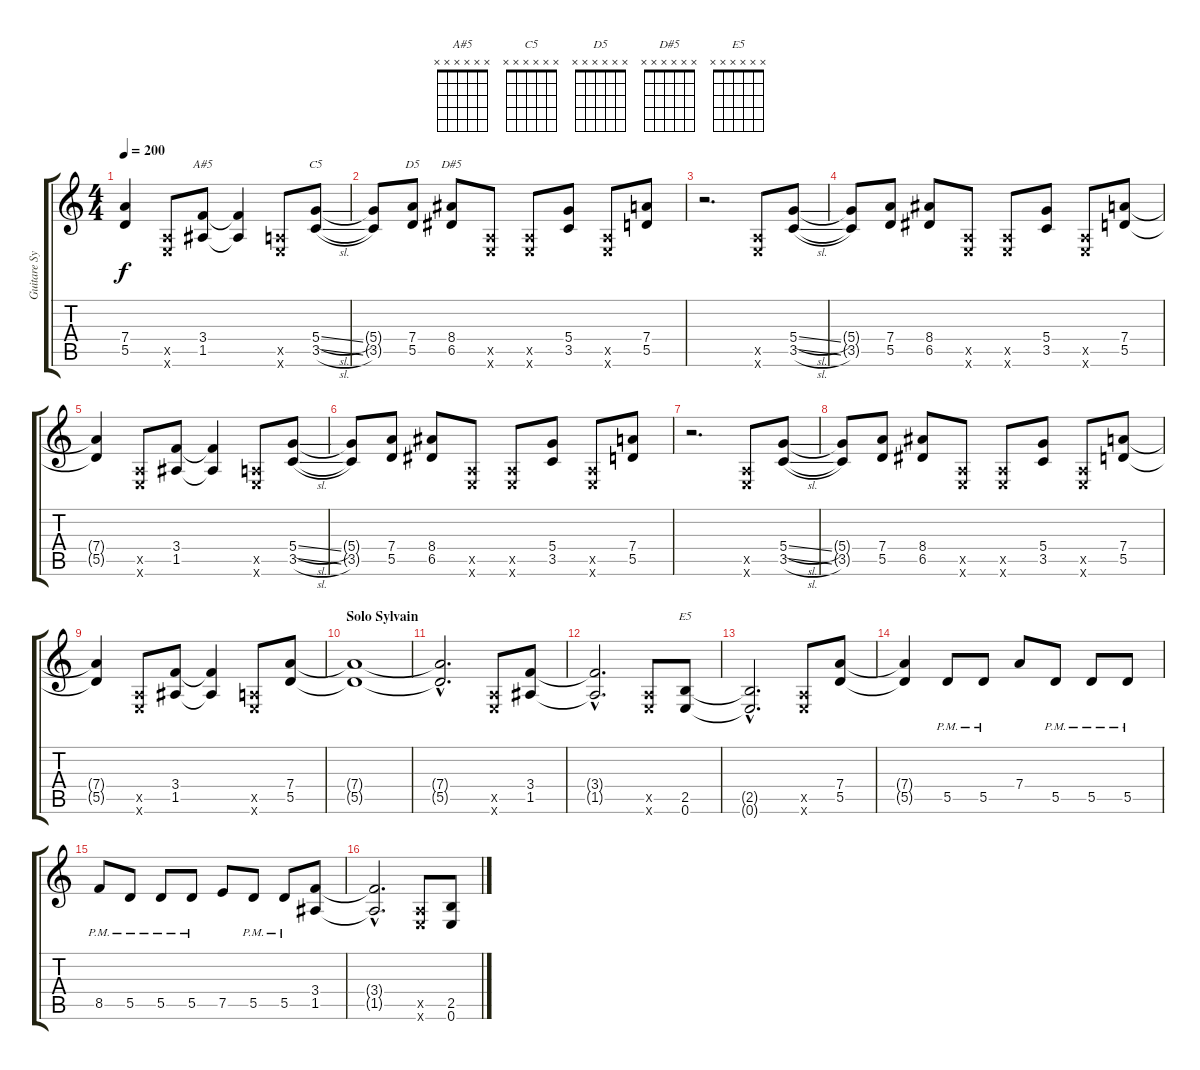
\track ("Guitare Sylvain" "Guitare Sy") {instrument overdrivenguitar}
\staff {score tabs}
\tuning (E4 B3 G3 D3 A2 E2) {hide}
\chord ("A#5" x x x x x x)
\chord ("C5" x x x x x x)
\chord ("D5" x x x x x x)
\chord ("D#5" x x x x x x)
\chord ("E5" x x x x x x)
\ts (4 4)
\tempo 200
\clef g2
\ks c
(7.4{t} 5.5{t}).4{dy f} (0.5{x} 0.6{x}).8 (3.4 1.5).8{ch "A#5"} (3.4{t} 1.5{t}).4 (0.5{x} 0.6{x}).8 (5.4{sl} 3.5{sl}).8{ch "C5"} |
(5.4{t} 3.5{t}).8 (7.4 5.5).8{ch "D5"} (8.4 6.5).8{ch "D#5"} (0.5{x} 0.6{x}).8 (0.5{x} 0.6{x}).8 (5.4 3.5).8 (0.5{x} 0.6{x}).8 (7.4 5.5).8 |
r.2{d} (0.5{x} 0.6{x}).8 (5.4{sl} 3.5{sl}).8 |
(5.4{t} 3.5{t}).8 (7.4 5.5).8 (8.4 6.5).8 (0.5{x} 0.6{x}).8 (0.5{x} 0.6{x}).8 (5.4 3.5).8 (0.5{x} 0.6{x}).8 (7.4 5.5).8 |
(7.4{t} 5.5{t}).4 (0.5{x} 0.6{x}).8 (3.4 1.5).8 (3.4{t} 1.5{t}).4 (0.5{x} 0.6{x}).8 (5.4{sl} 3.5{sl}).8 |
(5.4{t} 3.5{t}).8 (7.4 5.5).8 (8.4 6.5).8 (0.5{x} 0.6{x}).8 (0.5{x} 0.6{x}).8 (5.4 3.5).8 (0.5{x} 0.6{x}).8 (7.4 5.5).8 |
r.2{d} (0.5{x} 0.6{x}).8 (5.4{sl} 3.5{sl}).8 |
(5.4{t} 3.5{t}).8 (7.4 5.5).8 (8.4 6.5).8 (0.5{x} 0.6{x}).8 (0.5{x} 0.6{x}).8 (5.4 3.5).8 (0.5{x} 0.6{x}).8 (7.4 5.5).8 |
(7.4{t} 5.5{t}).4 (0.5{x} 0.6{x}).8 (3.4 1.5).8 (3.4{t} 1.5{t}).4 (0.5{x} 0.6{x}).8 (7.4 5.5).8 |
\section ("" "Solo Sylvain")
(7.4{t} 5.5{t}).1 |
(7.4{hac t} 5.5{hac t}).2{d} (0.5{x} 0.6{x}).8 (3.4 1.5).8 |
(3.4{hac t} 1.5{hac t}).2{d} (0.5{x} 0.6{x}).8 (2.5 0.6).8{ch "E5"} |
(2.5{hac t} 0.6{hac t}).2{d} (0.5{x} 0.6{x}).8 (7.4 5.5).8 |
(7.4{t} 5.5{t}).4 5.5{pm}.8 5.5{pm}.8 7.4.8 5.5{pm}.8 5.5{pm}.8 5.5{pm}.8 |
8.5{pm}.8 5.5{pm}.8 5.5{pm}.8 5.5{pm}.8 7.5.8 5.5{pm}.8 5.5{pm}.8 (3.4 1.5).8 |
(3.4{hac t} 1.5{hac t}).2{d} (0.5{x} 0.6{x}).8 (2.5 0.6).8
